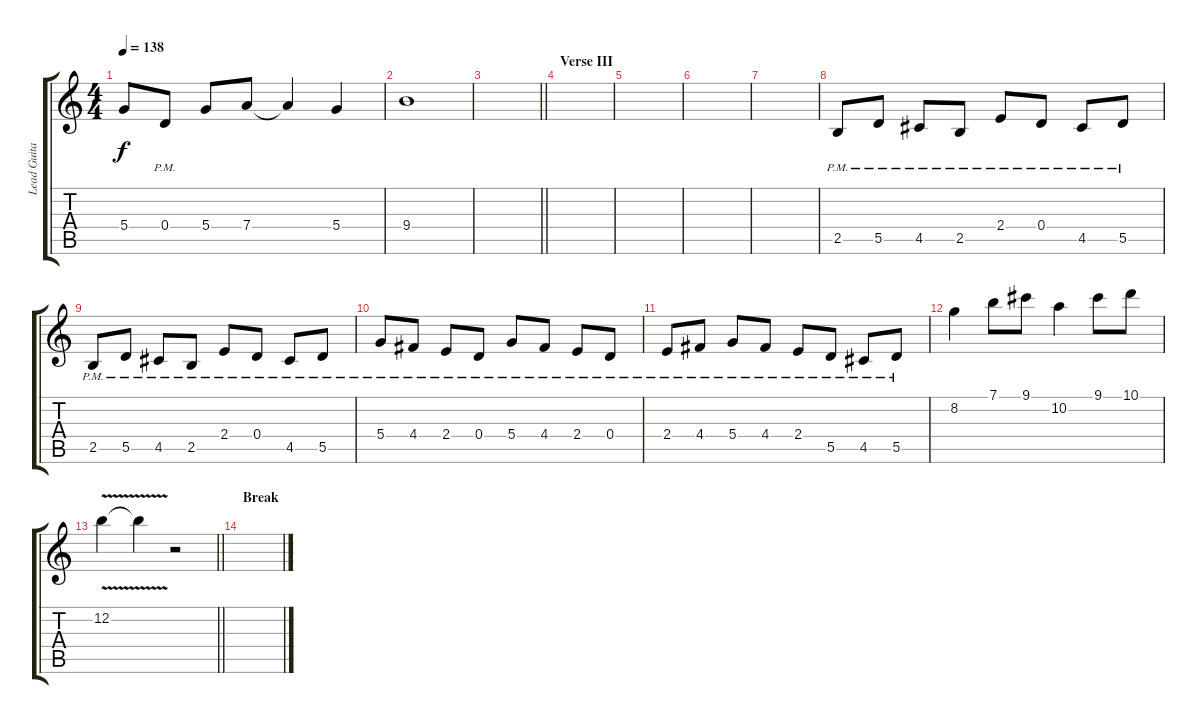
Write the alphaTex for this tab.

\track ("Lead Guitar" "Lead Guita") {instrument distortionguitar}
\staff {score tabs}
\tuning (E4 B3 G3 D3 A2 E2) {hide}
\ts (4 4)
\tempo 138
\clef g2
\ks c
5.4.8{dy f} 0.4{pm}.8 5.4.8 7.4.8 7.4{t}.4 5.4.4 |
9.4.1 |
\barLineRight lightlight
|
\section ("" "Verse III")
|
|
|
|
2.5{pm}.8 5.5{pm}.8 4.5{pm}.8 2.5{pm}.8 2.4{pm}.8 0.4{pm}.8 4.5{pm}.8 5.5{pm}.8 |
2.5{pm}.8 5.5{pm}.8 4.5{pm}.8 2.5{pm}.8 2.4{pm}.8 0.4{pm}.8 4.5{pm}.8 5.5{pm}.8 |
5.4{pm}.8 4.4{pm}.8 2.4{pm}.8 0.4{pm}.8 5.4{pm}.8 4.4{pm}.8 2.4{pm}.8 0.4{pm}.8 |
2.4{pm}.8 4.4{pm}.8 5.4{pm}.8 4.4{pm}.8 2.4{pm}.8 5.5{pm}.8 4.5{pm}.8 5.5{pm}.8 |
8.2.4{volume 13} 7.1.8 9.1.8 10.2.4 9.1.8 10.1.8 |
\barLineRight lightlight
12.2{v}.4 12.2{t}.4 r.2 |
\section ("" "Break")
